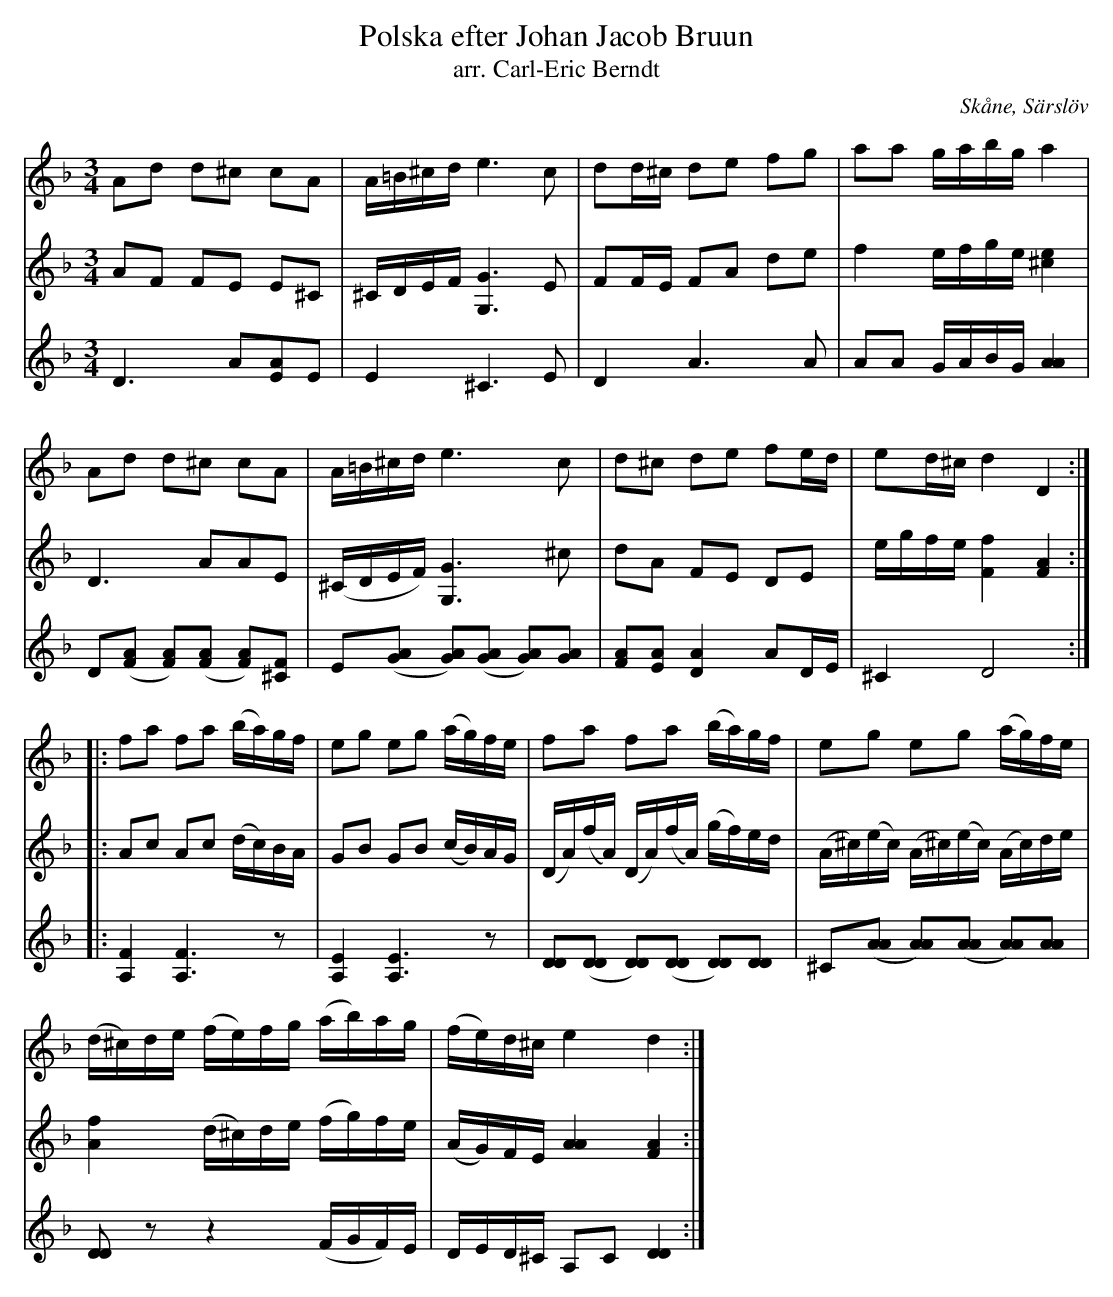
X:1
T:Polska efter Johan Jacob Bruun
T:arr. Carl-Eric Berndt
O:Skåne, Särslöv
M:3/4
L:1/8
K:Dm
V:1
Ad d^c cA | A/=B/^c/d/ e2>c2 | dd/^c/ de fg | aa g/a/b/g/ a2 |
Ad d^c cA | A/=B/^c/d/ e2>c2 | d^c de fe/d/ | ed/^c/ d2 D2 ::
fa fa (b/a/)g/f/ | eg eg (a/g/)f/e/ | fa fa (b/a/)g/f/ | eg eg (a/g/)f/e/ |
(d/^c/)d/e/ (f/e/)f/g/ (a/b/)a/g/ | (f/e/)d/^c/ e2 d2 :|
V:2
AF FE E^C | ^C/D/E/F/ [G2G,2]>E2 | FF/E/ FA de | f2 e/f/g/e/ [e2^c2] |
D3 AAE | (^C/D/E/F/) [G2G,2]>^c2 | dA FE DE | e/g/f/e/ [f2F2] [A2F2] ::
Ac Ac (d/c/)B/A/ | GB GB (c/B/)A/G/ | (D/A/)(f/A/) (D/A/)(f/A/) (g/f/)e/d/ | (A/^c/)(e/c/) (A/^c/)(e/c/) (A/c/)d/e/ |
[f2A2] (d/^c/)d/e/ (f/g/)f/e/ | (A/G/)F/E/ [A2A2] [F2A2] :|
V:3
D3 A[AE]E | E2 ^C3 E | D2 A2>A2 | AA G/A/B/G/ [A2A2] |
D([AF] [AF])([AF] [AF])[F^C] | E([AG] [AG])([AG] [AG])[AG] | [AF][AE] [A2D2] AD/E/ | ^C2 D4 ::
[F2A,2] [F3A,3] z | [E2A,2] [E3A,3] z | [DD]([DD] [DD])([DD] [DD])[DD] | ^C([AA] [AA])([AA] [AA])[AA] |
[DD] z z2 (F/G/F/)E/ | D/E/D/^C/ A,C [D2D2] :|
